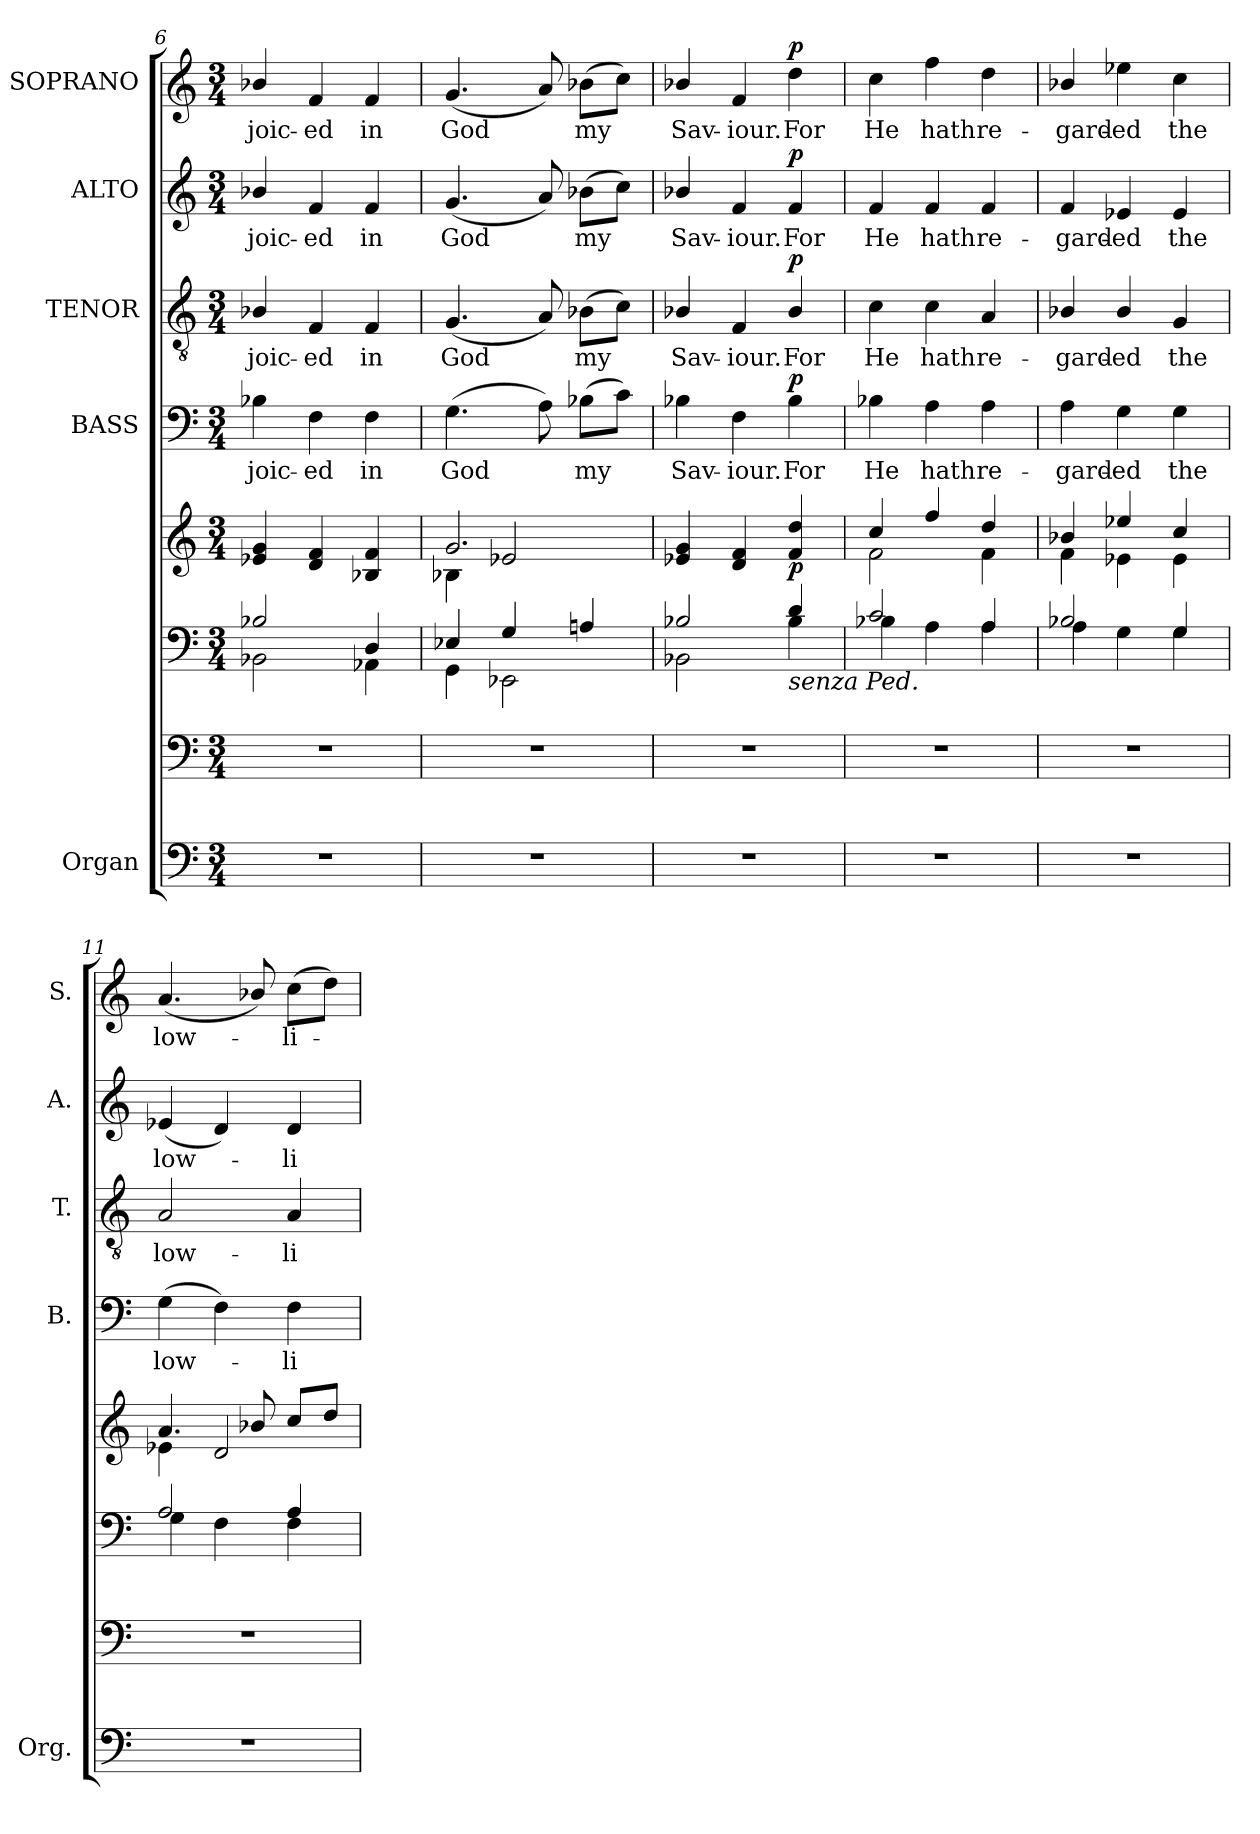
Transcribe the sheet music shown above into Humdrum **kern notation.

**kern	**kern	**kern	**kern	**dynam	**kern	**text	**dynam	**kern	**text	**dynam	**kern	**text	**dynam	**kern	**text	**dynam
*part5	*part5	*part5	*part5	*part5	*part4	*part4	*part4	*part3	*part3	*part3	*part2	*part2	*part2	*part1	*part1	*part1
*staff8	*staff7	*staff6	*staff5	*staff5/6/7/8	*staff4	*staff4	*staff4	*staff3	*staff3	*staff3	*staff2	*staff2	*staff2	*staff1	*staff1	*staff1
*I"Organ	*	*	*	*	*I"BASS	*	*	*I"TENOR	*	*	*I"ALTO	*	*	*I"SOPRANO	*	*
*I'Org.	*	*	*	*	*I'B.	*	*	*I'T.	*	*	*I'A.	*	*	*I'S.	*	*
*clefF4	*clefF4	*clefF4	*clefG2	*	*clefF4	*	*	*clefGv2	*	*	*clefG2	*	*	*clefG2	*	*
*	*	*	*	*	*	*	*	*ITrd7c12	*	*	*	*	*	*	*	*
*k[]	*k[]	*k[]	*k[]	*	*k[]	*	*	*k[]	*	*	*k[]	*	*	*k[]	*	*
*C:	*C:	*C:	*C:	*	*C:	*	*	*C:	*	*	*C:	*	*	*C:	*	*
*M3/4	*M3/4	*M3/4	*M3/4	*	*M3/4	*	*	*M3/4	*	*	*M3/4	*	*	*M3/4	*	*
=6	=6	=6	=6	=6	=6	=6	=6	=6	=6	=6	=6	=6	=6	=6	=6	=6
!LO:N:vis=1	!LO:N:vis=1	!	!	!	!	!	!	!	!	!	!	!	!	!	!	!
*	*	*^	*	*	*	*	*	*	*	*	*	*	*	*	*	*
!	!	!	!	!	!	!	!LO:LY:b:color=#000000	!	!	!	!	!	!	!	!	!	!
!	!	!	!	!	!	!	!	!	!	!LO:LY:b:color=#000000	!	!	!	!	!	!	!
!	!	!	!	!	!	!	!	!	!	!	!	!	!LO:LY:b:color=#000000	!	!	!	!
!	!	!	!	!	!	!	!	!	!	!	!	!	!	!	!	!LO:LY:b:color=#000000	!
2.r	2.r	2B-i/	2BB-i\	4e-i/ 4gi	.	4B-i\	-joic-	.	4BB-i/	-joic-	.	4b-i/	-joic-	.	4b-i/	-joic-	.
!	!	!	!	!	!	!	!LO:LY:b:color=#000000	!	!	!	!	!	!	!	!	!	!
!	!	!	!	!	!	!	!	!	!	!LO:LY:b:color=#000000	!	!	!	!	!	!	!
!	!	!	!	!	!	!	!	!	!	!	!	!	!LO:LY:b:color=#000000	!	!	!	!
!	!	!	!	!	!	!	!	!	!	!	!	!	!	!	!	!LO:LY:b:color=#000000	!
.	.	.	.	4di/ 4fi	.	4Fi\	-ed	.	4FFi/	-ed	.	4fi/	-ed	.	4fi/	-ed	.
!	!	!	!	!	!	!	!LO:LY:b:color=#000000	!	!	!	!	!	!	!	!	!	!
!	!	!	!	!	!	!	!	!	!	!LO:LY:b:color=#000000	!	!	!	!	!	!	!
!	!	!	!	!	!	!	!	!	!	!	!	!	!LO:LY:b:color=#000000	!	!	!	!
!	!	!	!	!	!	!	!	!	!	!	!	!	!	!	!	!LO:LY:b:color=#000000	!
.	.	4Di/	4AA-Xi\	4B-i/ 4fi	.	4Fi\	in	.	4FFi/	in	.	4fi/	in	.	4fi/	in	.
=7	=7	=7	=7	=7	=7	=7	=7	=7	=7	=7	=7	=7	=7	=7	=7	=7	=7
!LO:N:vis=1	!LO:N:vis=1	!	!	!	!	!	!	!	!	!	!	!	!	!	!	!	!
*	*	*	*	*^	*	*	*	*	*	*	*	*	*	*	*	*	*
!	!	!	!	!	!	!	!	!LO:LY:b:color=#000000	!	!	!	!	!	!	!	!	!	!
!	!	!	!	!	!	!	!	!	!	!	!LO:LY:b:color=#000000	!	!	!	!	!	!	!
!	!	!	!	!	!	!	!	!	!	!	!	!	!	!LO:LY:b:color=#000000	!	!	!	!
!	!	!	!	!	!	!	!	!	!	!	!	!	!	!	!	!	!LO:LY:b:color=#000000	!
2.r	2.r	4E-i/	4GGi\	2.gi/	4B-i\	.	(4.Gi\	God	.	(4.GGi/	God	.	(4.gi/	God	.	(4.gi/	God	.
.	.	4Gi/	2EE-i\	.	2e-i/	.	.	.	.	.	.	.	.	.	.	.	.	.
.	.	.	.	.	.	.	8Ai\)	.	.	8AAi/)	.	.	8ai/)	.	.	8ai/)	.	.
!	!	!	!	!	!	!	!	!LO:LY:b:color=#000000	!	!	!	!	!	!	!	!	!	!
!	!	!	!	!	!	!	!	!	!	!	!LO:LY:b:color=#000000	!	!	!	!	!	!	!
!	!	!	!	!	!	!	!	!	!	!	!	!	!	!LO:LY:b:color=#000000	!	!	!	!
!	!	!	!	!	!	!	!	!	!	!	!	!	!	!	!	!	!LO:LY:b:color=#000000	!
.	.	4Ani/	.	.	.	.	(8B-i\L	my	.	(8BB-i\L	my	.	(8b-i\L	my	.	(8b-i\L	my	.
.	.	.	.	.	.	.	8ci\J)	.	.	8Ci\J)	.	.	8cci\J)	.	.	8cci\J)	.	.
*	*	*	*	*v	*v	*	*	*	*	*	*	*	*	*	*	*	*	*
!!LO:LB:g=z
=8	=8	=8	=8	=8	=8	=8	=8	=8	=8	=8	=8	=8	=8	=8	=8	=8	=8
*stria0	*	*	*	*	*	*	*	*	*	*	*	*	*	*	*	*	*
!LO:N:vis=1	!LO:N:vis=1	!	!	!	!	!	!	!	!	!	!	!	!	!	!	!	!
!	!	!	!	!	!	!	!LO:LY:b:color=#000000	!	!	!	!	!	!	!	!	!	!
!	!	!	!	!	!	!	!	!	!	!LO:LY:b:color=#000000	!	!	!	!	!	!	!
!	!	!	!	!	!	!	!	!	!	!	!	!	!LO:LY:b:color=#000000	!	!	!	!
!	!	!	!	!	!	!	!	!	!	!	!	!	!	!	!	!LO:LY:b:color=#000000	!
2.r	2.r	2B-i/	2BB-i\	4e-i/ 4gi	.	4B-i\	Sav-	.	4BB-i/	Sav-	.	4b-i/	Sav-	.	4b-i/	Sav-	.
!	!	!	!	!	!	!	!LO:LY:b:color=#000000	!	!	!	!	!	!	!	!	!	!
!	!	!	!	!	!	!	!	!	!	!LO:LY:b:color=#000000	!	!	!	!	!	!	!
!	!	!	!	!	!	!	!	!	!	!	!	!	!LO:LY:b:color=#000000	!	!	!	!
!	!	!	!	!	!	!	!	!	!	!	!	!	!	!	!	!LO:LY:b:color=#000000	!
.	.	.	.	4di/ 4fi	.	4Fi\	-iour.	.	4FFi/	-iour.	.	4fi/	-iour.	.	4fi/	-iour.	.
!	!	!	!	!	!	!	!LO:LY:b:color=#000000	!	!	!	!	!	!	!	!	!	!
!	!	!	!	!	!	!	!	!	!	!LO:LY:b:color=#000000	!	!	!	!	!	!	!
!	!	!	!	!	!	!	!	!	!	!	!	!	!LO:LY:b:color=#000000	!	!	!	!
!	!	!LO:TX:b:i:t=senza Ped.	!	!	!	!	!	!	!	!	!	!	!	!	!	!	!
!	!	!	!	!	!	!	!	!	!	!	!	!	!	!	!	!LO:LY:b:color=#000000	!
.	.	4di/	4B-i\	4fi/ 4ddi	p	4B-i\	For	p	4BB-i/	For	p	4fi/	For	p	4ddi\	For	p
=9	=9	=9	=9	=9	=9	=9	=9	=9	=9	=9	=9	=9	=9	=9	=9	=9	=9
!LO:N:vis=1	!LO:N:vis=1	!	!	!	!	!	!	!	!	!	!	!	!	!	!	!	!
*	*	*	*	*^	*	*	*	*	*	*	*	*	*	*	*	*	*
!	!	!	!	!	!	!	!	!LO:LY:b:color=#000000	!	!	!	!	!	!	!	!	!	!
!	!	!	!	!	!	!	!	!	!	!	!LO:LY:b:color=#000000	!	!	!	!	!	!	!
!	!	!	!	!	!	!	!	!	!	!	!	!	!	!LO:LY:b:color=#000000	!	!	!	!
!	!	!	!	!	!	!	!	!	!	!	!	!	!	!	!	!	!LO:LY:b:color=#000000	!
2.r	2.r	2ci/	4B-i\	4cci/	2fi\	.	4B-i\	He	.	4Ci\	He	.	4fi/	He	.	4cci\	He	.
!	!	!	!	!	!	!	!	!LO:LY:b:color=#000000	!	!	!	!	!	!	!	!	!	!
!	!	!	!	!	!	!	!	!	!	!	!LO:LY:b:color=#000000	!	!	!	!	!	!	!
!	!	!	!	!	!	!	!	!	!	!	!	!	!	!LO:LY:b:color=#000000	!	!	!	!
!	!	!	!	!	!	!	!	!	!	!	!	!	!	!	!	!	!LO:LY:b:color=#000000	!
.	.	.	4Ai\	4ffi/	.	.	4Ai\	hath	.	4Ci\	hath	.	4fi/	hath	.	4ffi\	hath	.
!	!	!	!	!	!	!	!	!LO:LY:b:color=#000000	!	!	!	!	!	!	!	!	!	!
!	!	!	!	!	!	!	!	!	!	!	!LO:LY:b:color=#000000	!	!	!	!	!	!	!
!	!	!	!	!	!	!	!	!	!	!	!	!	!	!LO:LY:b:color=#000000	!	!	!	!
!	!	!	!	!	!	!	!	!	!	!	!	!	!	!	!	!	!LO:LY:b:color=#000000	!
.	.	4Ai/	4Ai\	4ddi/	4fi\	.	4Ai\	re-	.	4AAi/	re-	.	4fi/	re-	.	4ddi\	re-	.
=10	=10	=10	=10	=10	=10	=10	=10	=10	=10	=10	=10	=10	=10	=10	=10	=10	=10	=10
!LO:N:vis=1	!LO:N:vis=1	!	!	!	!	!	!	!	!	!	!	!	!	!	!	!	!	!
!	!	!	!	!	!	!	!	!LO:LY:b:color=#000000	!	!	!	!	!	!	!	!	!	!
!	!	!	!	!	!	!	!	!	!	!	!LO:LY:b:color=#000000	!	!	!	!	!	!	!
!	!	!	!	!	!	!	!	!	!	!	!	!	!	!LO:LY:b:color=#000000	!	!	!	!
!	!	!	!	!	!	!	!	!	!	!	!	!	!	!	!	!	!LO:LY:b:color=#000000	!
2.r	2.r	2B-i/	4Ai\	4b-i/	4fi\	.	4Ai\	-gard-	.	4BB-i/	-gard-	.	4fi/	-gard-	.	4b-i/	-gard-	.
!	!	!	!	!	!	!	!	!LO:LY:b:color=#000000	!	!	!	!	!	!	!	!	!	!
!	!	!	!	!	!	!	!	!	!	!	!LO:LY:b:color=#000000	!	!	!	!	!	!	!
!	!	!	!	!	!	!	!	!	!	!	!	!	!	!LO:LY:b:color=#000000	!	!	!	!
!	!	!	!	!	!	!	!	!	!	!	!	!	!	!	!	!	!LO:LY:b:color=#000000	!
.	.	.	4Gi\	4ee-i/	4e-i\	.	4Gi\	-ed	.	4BB-i/	-ed	.	4e-i/	-ed	.	4ee-i\	-ed	.
!	!	!	!	!	!	!	!	!LO:LY:b:color=#000000	!	!	!	!	!	!	!	!	!	!
!	!	!	!	!	!	!	!	!	!	!	!LO:LY:b:color=#000000	!	!	!	!	!	!	!
!	!	!	!	!	!	!	!	!	!	!	!	!	!	!LO:LY:b:color=#000000	!	!	!	!
!	!	!	!	!	!	!	!	!	!	!	!	!	!	!	!	!	!LO:LY:b:color=#000000	!
.	.	4Gi/	4Gi\	4cci/	4e-i\	.	4Gi\	the	.	4GGi/	the	.	4e-i/	the	.	4cci\	the	.
=11	=11	=11	=11	=11	=11	=11	=11	=11	=11	=11	=11	=11	=11	=11	=11	=11	=11	=11
!LO:N:vis=1	!LO:N:vis=1	!	!	!	!	!	!	!	!	!	!	!	!	!	!	!	!	!
!	!	!	!	!	!	!	!	!LO:LY:b:color=#000000	!	!	!	!	!	!	!	!	!	!
!	!	!	!	!	!	!	!	!	!	!	!LO:LY:b:color=#000000	!	!	!	!	!	!	!
!	!	!	!	!	!	!	!	!	!	!	!	!	!	!LO:LY:b:color=#000000	!	!	!	!
!	!	!	!	!	!	!	!	!	!	!	!	!	!	!	!	!	!LO:LY:b:color=#000000	!
2.r	2.r	2Ai/	4Gi\	4.ai/	4e-i\	.	(4Gi\	low-	.	2AAi/	low-	.	(4e-i/	low-	.	(4.ai/	low-	.
.	.	.	4Fi\	.	2di/	.	4Fi\)	.	.	.	.	.	4di/)	.	.	.	.	.
.	.	.	.	8b-i/	.	.	.	.	.	.	.	.	.	.	.	8b-i/)	.	.
!	!	!	!	!	!	!	!	!LO:LY:b:color=#000000	!	!	!	!	!	!	!	!	!	!
!	!	!	!	!	!	!	!	!	!	!	!LO:LY:b:color=#000000	!	!	!	!	!	!	!
!	!	!	!	!	!	!	!	!	!	!	!	!	!	!LO:LY:b:color=#000000	!	!	!	!
!	!	!	!	!	!	!	!	!	!	!	!	!	!	!	!	!	!LO:LY:b:color=#000000	!
.	.	4Ai/	4Fi\	8cci/L	.	.	4Fi\	-li-	.	4AAi/	-li-	.	4di/	-li-	.	(8cci\L	-li-	.
.	.	.	.	8ddi/J	.	.	.	.	.	.	.	.	.	.	.	8ddi\J)	.	.
*	*	*v	*v	*	*	*	*	*	*	*	*	*	*	*	*	*	*	*
*	*	*	*v	*v	*	*	*	*	*	*	*	*	*	*	*	*	*
=	=	=	=	=	=	=	=	=	=	=	=	=	=	=	=	=
*-	*-	*-	*-	*-	*-	*-	*-	*-	*-	*-	*-	*-	*-	*-	*-	*-
